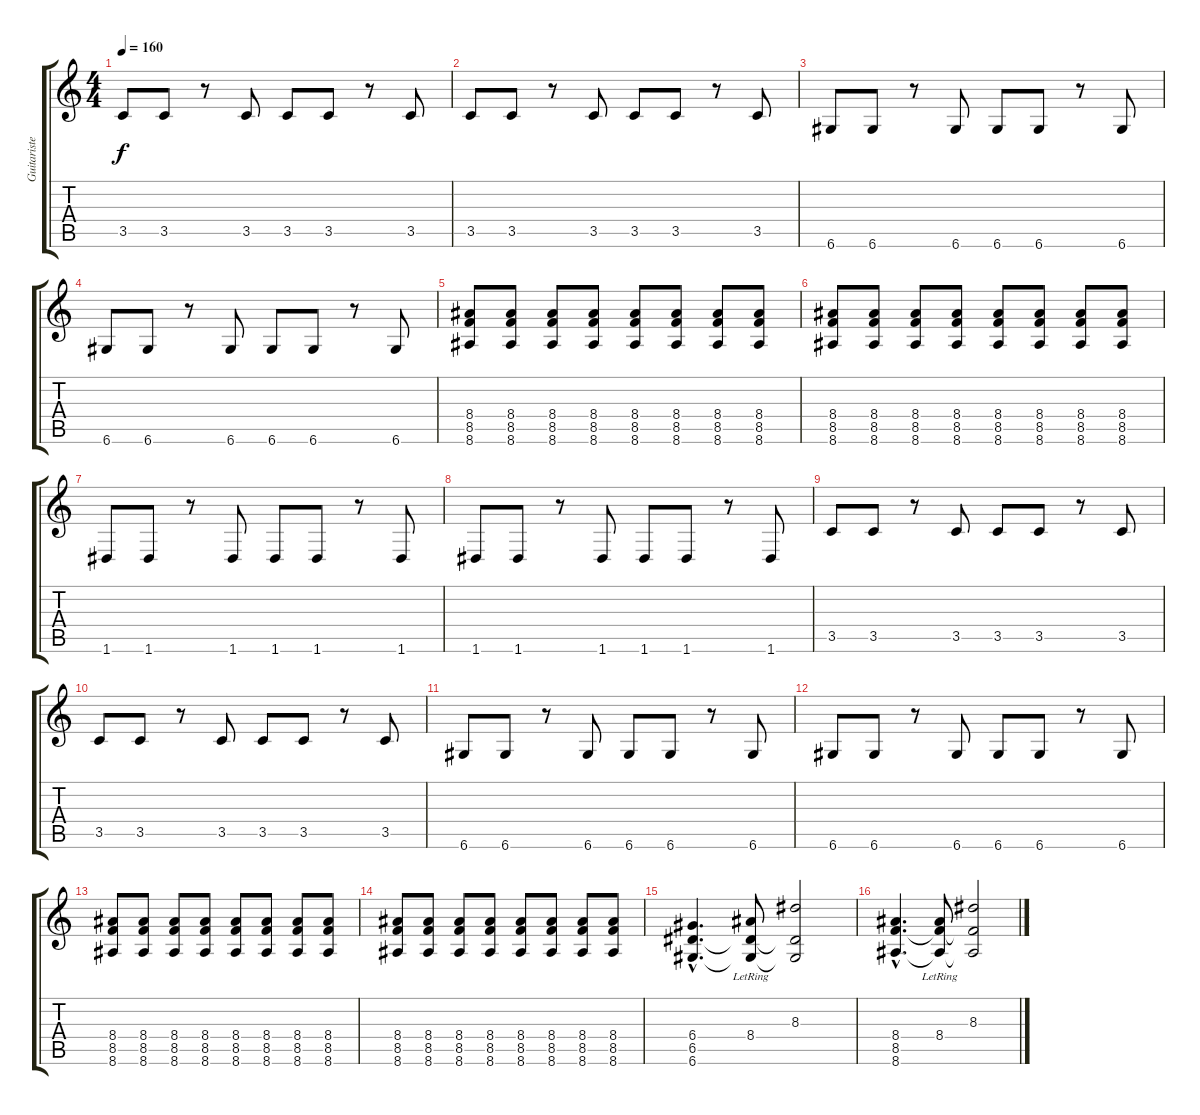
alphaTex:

\track ("Guitariste de G.C" "Guitariste") {instrument distortionguitar}
\staff {score tabs}
\tuning (E4 B3 G3 D3 A2 D2) {hide}
\ts (4 4)
\tempo 160
\clef g2
\ks c
3.5.8{dy f} 3.5.8 r.8 3.5.8 3.5.8 3.5.8 r.8 3.5.8 |
3.5.8 3.5.8 r.8 3.5.8 3.5.8 3.5.8 r.8 3.5.8 |
6.6.8 6.6.8 r.8 6.6.8 6.6.8 6.6.8 r.8 6.6.8 |
6.6.8 6.6.8 r.8 6.6.8 6.6.8 6.6.8 r.8 6.6.8 |
(8.4 8.5 8.6).8 (8.4 8.5 8.6).8 (8.4 8.5 8.6).8 (8.4 8.5 8.6).8 (8.4 8.5 8.6).8 (8.4 8.5 8.6).8 (8.4 8.5 8.6).8 (8.4 8.5 8.6).8 |
(8.4 8.5 8.6).8 (8.4 8.5 8.6).8 (8.4 8.5 8.6).8 (8.4 8.5 8.6).8 (8.4 8.5 8.6).8 (8.4 8.5 8.6).8 (8.4 8.5 8.6).8 (8.4 8.5 8.6).8 |
1.6.8 1.6.8 r.8 1.6.8 1.6.8 1.6.8 r.8 1.6.8 |
1.6.8 1.6.8 r.8 1.6.8 1.6.8 1.6.8 r.8 1.6.8 |
3.5.8 3.5.8 r.8 3.5.8 3.5.8 3.5.8 r.8 3.5.8 |
3.5.8 3.5.8 r.8 3.5.8 3.5.8 3.5.8 r.8 3.5.8 |
6.6.8 6.6.8 r.8 6.6.8 6.6.8 6.6.8 r.8 6.6.8 |
6.6.8 6.6.8 r.8 6.6.8 6.6.8 6.6.8 r.8 6.6.8 |
(8.4 8.5 8.6).8 (8.4 8.5 8.6).8 (8.4 8.5 8.6).8 (8.4 8.5 8.6).8 (8.4 8.5 8.6).8 (8.4 8.5 8.6).8 (8.4 8.5 8.6).8 (8.4 8.5 8.6).8 |
(8.4 8.5 8.6).8 (8.4 8.5 8.6).8 (8.4 8.5 8.6).8 (8.4 8.5 8.6).8 (8.4 8.5 8.6).8 (8.4 8.5 8.6).8 (8.4 8.5 8.6).8 (8.4 8.5 8.6).8 |
(6.4{hac} 6.5{hac} 6.6{hac}).4{d} (8.4{lr} 6.5{t} 6.6{t}).8 (8.3 6.5{t} 6.6{t}).2 |
(8.4{hac} 8.5{hac} 8.6{hac}).4{d} (8.4{lr} 8.5{t} 8.6{t}).8 (8.3 8.5{t} 8.6{t}).2
